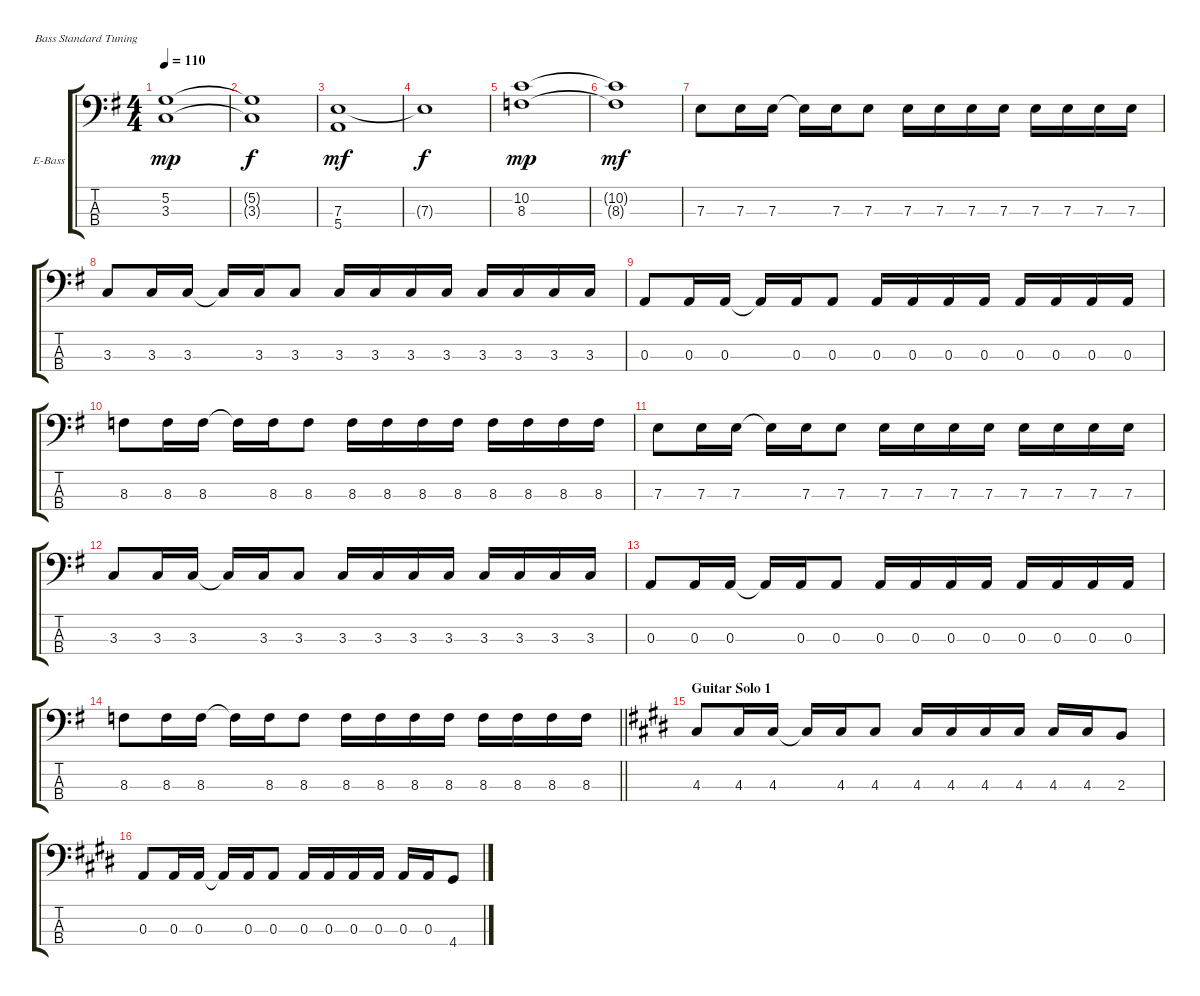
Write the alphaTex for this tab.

\bracketExtendMode groupsimilarinstruments
\firstSystemTrackNameOrientation horizontal
\otherSystemsTrackNameOrientation horizontal
\track ("Бас" "E-Bass") {instrument electricbassfinger}
\staff {score tabs}
\tuning (G2 D2 A1 E1)
\ts (4 4)
\tempo 110
\clef f4
\ks eminor
(5.2 3.3).1{dy mp} |
(5.2{t} 3.3{t}).1{dy f} |
(7.3 5.4).1{dy mf} |
7.3{t}.1{dy f} |
(10.2 8.3).1{dy mp} |
(10.2{t} 8.3{t}).1{dy mf} |
7.3.8 7.3.16 7.3.16 7.3{t}.16 7.3.16 7.3.8 7.3.16 7.3.16 7.3.16 7.3.16 7.3.16 7.3.16 7.3.16 7.3.16 |
3.3.8 3.3.16 3.3.16 3.3{t}.16 3.3.16 3.3.8 3.3.16 3.3.16 3.3.16 3.3.16 3.3.16 3.3.16 3.3.16 3.3.16 |
0.3.8 0.3.16 0.3.16 0.3{t}.16 0.3.16 0.3.8 0.3.16 0.3.16 0.3.16 0.3.16 0.3.16 0.3.16 0.3.16 0.3.16 |
8.3.8 8.3.16 8.3.16 8.3{t}.16 8.3.16 8.3.8 8.3.16 8.3.16 8.3.16 8.3.16 8.3.16 8.3.16 8.3.16 8.3.16 |
7.3.8 7.3.16 7.3.16 7.3{t}.16 7.3.16 7.3.8 7.3.16 7.3.16 7.3.16 7.3.16 7.3.16 7.3.16 7.3.16 7.3.16 |
3.3.8 3.3.16 3.3.16 3.3{t}.16 3.3.16 3.3.8 3.3.16 3.3.16 3.3.16 3.3.16 3.3.16 3.3.16 3.3.16 3.3.16 |
0.3.8 0.3.16 0.3.16 0.3{t}.16 0.3.16 0.3.8 0.3.16 0.3.16 0.3.16 0.3.16 0.3.16 0.3.16 0.3.16 0.3.16 |
\barLineRight lightlight
8.3.8 8.3.16 8.3.16 8.3{t}.16 8.3.16 8.3.8 8.3.16 8.3.16 8.3.16 8.3.16 8.3.16 8.3.16 8.3.16 8.3.16 |
\section ("" "Guitar Solo 1")
\ks c#minor
4.3.8 4.3.16 4.3.16 4.3{t}.16 4.3.16 4.3.8 4.3.16 4.3.16 4.3.16 4.3.16 4.3.16 4.3.16 2.3.8 |
0.3.8 0.3.16 0.3.16 0.3{t}.16 0.3.16 0.3.8 0.3.16 0.3.16 0.3.16 0.3.16 0.3.16 0.3.16 4.4.8
